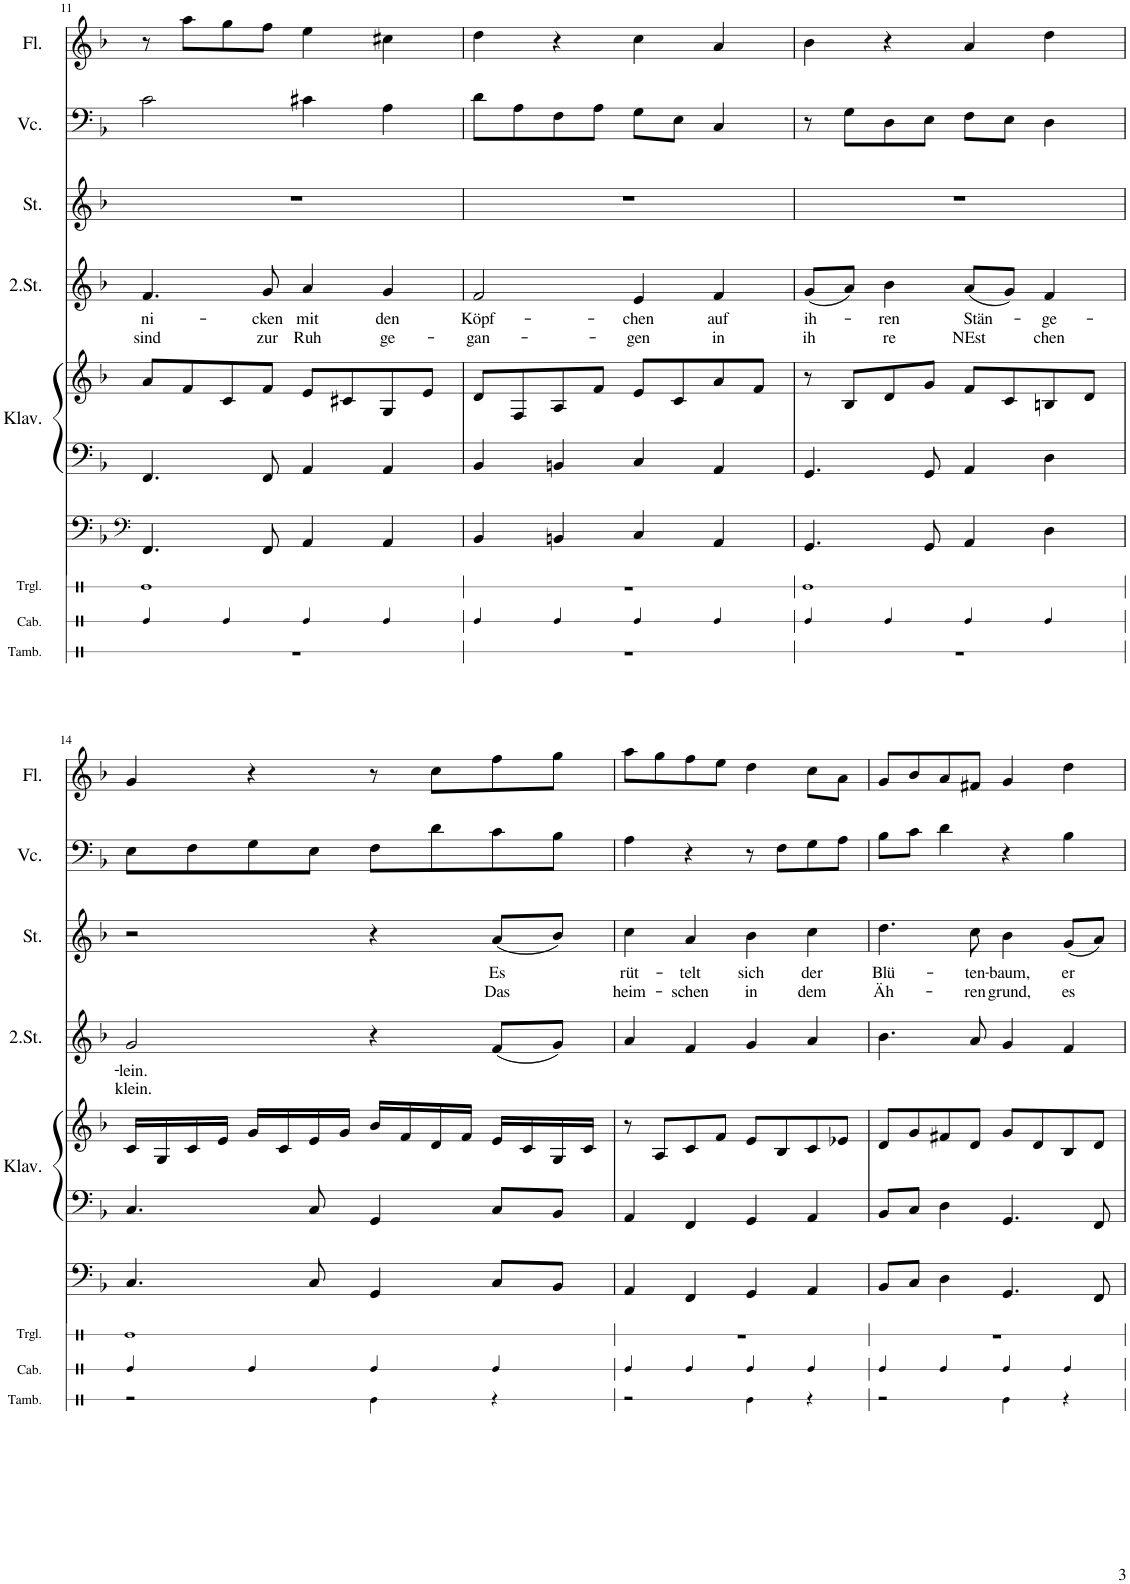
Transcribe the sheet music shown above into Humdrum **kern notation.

**kern	**kern	**kern	**kern	**kern	**kern	**text	**text	**kern	**text	**text	**kern	**kern
*part8	*part7	*part6	*part5	*part5	*part4	*part4	*part4	*part3	*part3	*part3	*part2	*part1
*staff9	*staff8	*staff7	*staff6	*staff5	*staff4	*staff4	*staff4	*staff3	*staff3	*staff3	*staff2	*staff1
*I"Cabasa	*I"Triangel	*I"Basskeyboard	*I"Klavier	*	*I"2. St	*	*	*I"Stimme	*	*	*I"Violoncello	*I"Flöte
*I'Cab.	*I'Trgl.	*	*I'Klav.	*	*I'2.St.	*	*	*I'St.	*	*	*I'Vc.	*I'Fl.
!!LO:PB:g=z
*clefX	*clefX	*clefF4	*clefF4	*clefG2	*clefG2	*	*	*clefG2	*	*	*clefF4	*clefG2
*	*	*Trd7c12	*	*	*	*	*	*	*	*	*	*
*k[]	*k[]	*k[b-]	*k[b-]	*k[b-]	*k[b-]	*	*	*k[b-]	*	*	*k[b-]	*k[b-]
*M4/4	*M4/4	*M4/4	*M4/4	*M4/4	*	*	*	*M4/4	*	*	*M4/4	*M4/4
=11	=11	=11	=11	=11	=11	=11	=11	=11	=11	=11	=11	=11
!	!	!	!	!	!	!LO:LY:b	!LO:LY:b	!	!	!	!	!
4Re/	1Re	4.FF/	4.FF/	8a/L	4.f/	ni-	sind	1r	.	.	2c\	8r
.	.	.	.	8f/	.	.	.	.	.	.	.	8aa\L
4Re/	.	.	.	8c/	.	.	.	.	.	.	.	8gg\
!	!	!	!	!	!	!LO:LY:b	!LO:LY:b	!	!	!	!	!
.	.	8FF/	8FF/	8f/J	8g/	cken	zur	.	.	.	.	8ff\J
!	!	!	!	!	!	!LO:LY:b	!LO:LY:b	!	!	!	!	!
4Re/	.	4AA/	4AA/	8e/L	4a/	mit	Ruh	.	.	.	4c#X\	4ee\
.	.	.	.	8c#X/	.	.	.	.	.	.	.	.
!	!	!	!	!	!	!LO:LY:b	!LO:LY:b	!	!	!	!	!
4Re/	.	4AA/	4AA/	8G/	4g/	den	ge-	.	.	.	4A\	4cc#X\
.	.	.	.	8e/J	.	.	.	.	.	.	.	.
=12	=12	=12	=12	=12	=12	=12	=12	=12	=12	=12	=12	=12
!	!	!	!	!	!	!LO:LY:b	!LO:LY:b	!	!	!	!	!
4Re/	1r	4BB-/	4BB-/	8d/L	2f/	Köpf-	-gan-	1r	.	.	8d\L	4dd\
.	.	.	.	8F/	.	.	.	.	.	.	8A\	.
4Re/	.	4BBn/	4BBn/	8A/	.	.	.	.	.	.	8F\	4r
.	.	.	.	8f/J	.	.	.	.	.	.	8A\J	.
!	!	!	!	!	!	!LO:LY:b	!LO:LY:b	!	!	!	!	!
4Re/	.	4C/	4C/	8e/L	4e/	chen	-gen	.	.	.	8G\L	4cc\
.	.	.	.	8c/	.	.	.	.	.	.	8E\J	.
!	!	!	!	!	!	!LO:LY:b	!LO:LY:b	!	!	!	!	!
4Re/	.	4AA/	4AA/	8a/	4f/	auf	in	.	.	.	4C/	4a/
.	.	.	.	8f/J	.	.	.	.	.	.	.	.
=13	=13	=13	=13	=13	=13	=13	=13	=13	=13	=13	=13	=13
!	!	!	!	!	!	!LO:LY:b	!LO:LY:b	!	!	!	!	!
4Re/	1Re	4.GG/	4.GG/	8r	(8g/L	ih-	ih	1r	.	.	8r	4b-\
.	.	.	.	8B-/L	8a/J)	.	.	.	.	.	8G\L	.
!	!	!	!	!	!	!LO:LY:b	!LO:LY:b	!	!	!	!	!
4Re/	.	.	.	8d/	4b-\	ren	re	.	.	.	8D\	4r
.	.	8GG/	8GG/	8g/J	.	.	.	.	.	.	8E\J	.
!	!	!	!	!	!	!LO:LY:b	!LO:LY:b	!	!	!	!	!
4Re/	.	4AA/	4AA/	8f/L	(8a/L	Stän-	NEst	.	.	.	8F\L	4a/
.	.	.	.	8c/	8g/J)	.	.	.	.	.	8E\J	.
!	!	!	!	!	!	!LO:LY:b	!LO:LY:b	!	!	!	!	!
4Re/	.	4D\	4D\	8Bn/	4f/	ge-	chen	.	.	.	4D\	4dd\
.	.	.	.	8d/J	.	.	.	.	.	.	.	.
!!LO:LB:g=z
=14	=14	=14	=14	=14	=14	=14	=14	=14	=14	=14	=14	=14
!	!	!	!	!	!	!LO:LY:b	!LO:LY:b	!	!	!	!	!
4Re/	1Re	4.C/	4.C/	16c/LL	2g/	lein.	klein.	2r	.	.	8E\L	4g/
.	.	.	.	16G/	.	.	.	.	.	.	.	.
.	.	.	.	16c/	.	.	.	.	.	.	8F\	.
.	.	.	.	16e/JJ	.	.	.	.	.	.	.	.
4Re/	.	.	.	16g/LL	.	.	.	.	.	.	8G\	4r
.	.	.	.	16c/	.	.	.	.	.	.	.	.
.	.	8C/	8C/	16e/	.	.	.	.	.	.	8E\J	.
.	.	.	.	16g/JJ	.	.	.	.	.	.	.	.
4Re/	.	4GG/	4GG/	16b-/LL	4r	.	.	4r	.	.	8F\L	8r
.	.	.	.	16f/	.	.	.	.	.	.	.	.
.	.	.	.	16d/	.	.	.	.	.	.	8d\	8cc\L
.	.	.	.	16f/JJ	.	.	.	.	.	.	.	.
!	!	!	!	!	!	!	!	!	!LO:LY:b	!LO:LY:b	!	!
4Re/	.	8C/L	8C/L	16e/LL	(8f/L	.	.	(8a/L	Es	Das	8c\	8ff\
.	.	.	.	16c/	.	.	.	.	.	.	.	.
.	.	8BB-/J	8BB-/J	16G/	8g/J)	.	.	8b-/J)	.	.	8B-\J	8gg\J
.	.	.	.	16c/JJ	.	.	.	.	.	.	.	.
=15	=15	=15	=15	=15	=15	=15	=15	=15	=15	=15	=15	=15
!	!	!	!	!	!	!	!	!	!LO:LY:b	!LO:LY:b	!	!
4Re/	1r	4AA/	4AA/	8r	4a/	.	.	4cc\	rüt-	heim-	4A\	8aa\L
.	.	.	.	8A/L	.	.	.	.	.	.	.	8gg\
!	!	!	!	!	!	!	!	!	!LO:LY:b	!LO:LY:b	!	!
4Re/	.	4FF/	4FF/	8c/	4f/	.	.	4a/	telt	-schen	4r	8ff\
.	.	.	.	8f/J	.	.	.	.	.	.	.	8ee\J
!	!	!	!	!	!	!	!	!	!LO:LY:b	!LO:LY:b	!	!
4Re/	.	4GG/	4GG/	8e/L	4g/	.	.	4b-\	sich	in	8r	4dd\
.	.	.	.	8B-/	.	.	.	.	.	.	8F\L	.
!	!	!	!	!	!	!	!	!	!LO:LY:b	!LO:LY:b	!	!
4Re/	.	4AA/	4AA/	8c/	4a/	.	.	4cc\	der	dem	8G\	8cc\L
.	.	.	.	8e-X/J	.	.	.	.	.	.	8A\J	8a\J
=16	=16	=16	=16	=16	=16	=16	=16	=16	=16	=16	=16	=16
!	!	!	!	!	!	!	!	!	!LO:LY:b	!LO:LY:b	!	!
4Re/	1r	8BB-/L	8BB-/L	8d/L	4.b-\	.	.	4.dd\	Blü-	Äh-	8B-\L	8g/L
.	.	8C/J	8C/J	8g/	.	.	.	.	.	.	8c\J	8b-/
4Re/	.	4D\	4D\	8f#X/	.	.	.	.	.	.	4d\	8a/
!	!	!	!	!	!	!	!	!	!LO:LY:b	!LO:LY:b	!	!
.	.	.	.	8d/J	8a/	.	.	8cc\	ten-	-ren	.	8f#X/J
!	!	!	!	!	!	!	!	!	!LO:LY:b	!LO:LY:b	!	!
4Re/	.	4.GG/	4.GG/	8g/L	4g/	.	.	4b-\	baum,	grund,	4r	4g/
.	.	.	.	8d/	.	.	.	.	.	.	.	.
!	!	!	!	!	!	!	!	!	!LO:LY:b	!LO:LY:b	!	!
4Re/	.	.	.	8B-/	4f/	.	.	(8g/L	er	es	4B-\	4dd\
.	.	8FF/	8FF/	8d/J	.	.	.	8a/J)	.	.	.	.
=	=	=	=	=	=	=	=	=	=	=	=	=
*-	*-	*-	*-	*-	*-	*-	*-	*-	*-	*-	*-	*-
